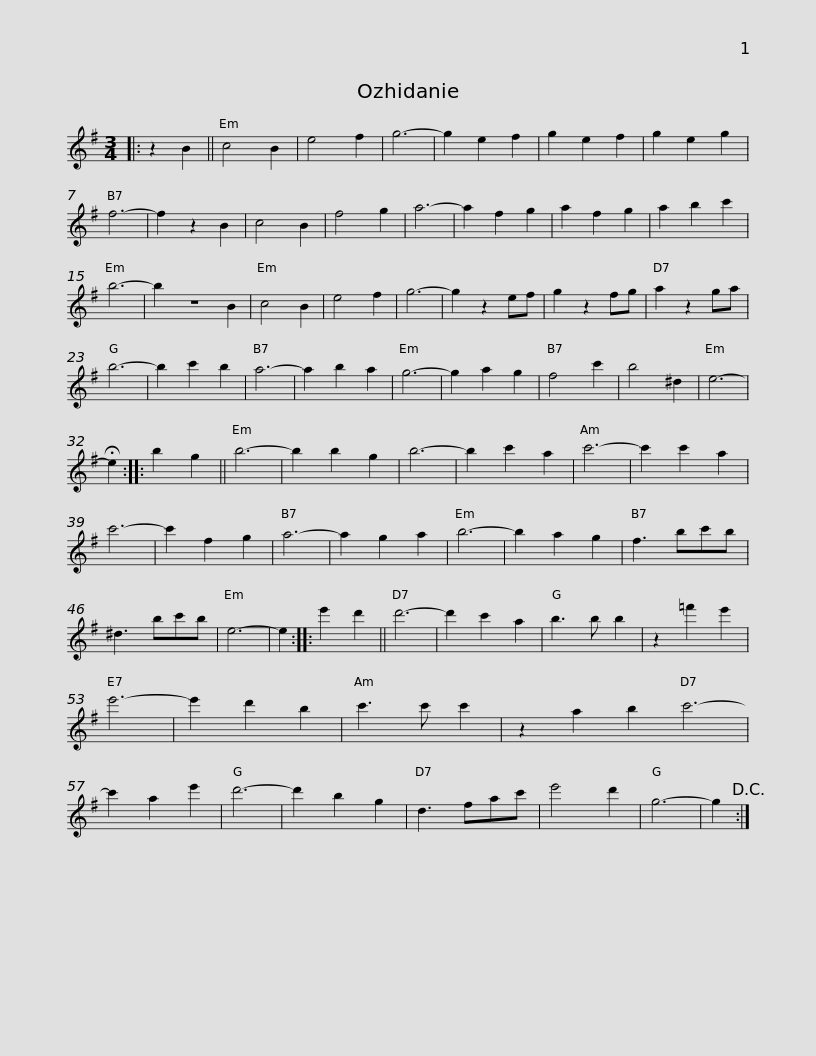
X:1
L:1/8
M:3/4
I:linebreak $
K:Emin
V:1 treble
V:1
|: z2 B2 || c4 B2 | e4 f2 | g6- | g2 e2 f2 | %5
 g2 e2 f2 | g2 e2 g2 | f6- | f2 z2 B2 | c4 B2 | %10
 f4 g2 | a6- | a2 f2 g2 | a2 f2 g2 |$ a2 b2 c'2 | %15
 b6- | b2 z6 B2 | c4 B2 | e4 f2 | g6- | %20
 g2 z2 ef | g2 z2 fg | a2 z2 ga | b6- | b2 c'2 b2 | %25
 a6- | a2 b2 a2 |$ g6- | g2 a2 g2 | f4 c'2 | %30
 b4 ^d2 | e6- | !fermata!e2 :: b2 g2 || b6- | %35
 b2 b2 g2 | b6- | b2 c'2 a2 | c'6- | c'2 c'2 a2 | %40
 c'6- |$ c'2 f2 g2 | a6- | a2 g2 a2 | b6- | %45
 b2 a2 g2 | f3 bc'b | ^d3 bc'b | e6- | e2 :: %50
 e'2 d'2 || d'6- | d'2 c'2 a2 |$ b3 b b2 | z2 =f'2 e'2 | %55
 e'6- | e'2 d'2 b2 | c'3 c' c'2 | z2 a2 b2 c'6- | c'2 a2 e'2 | %60
 d'6- | d'2 b2 g2 | d3 fac' | e'4 d'2 |$ g6- | %65
 g2!D.C.! :| %66
